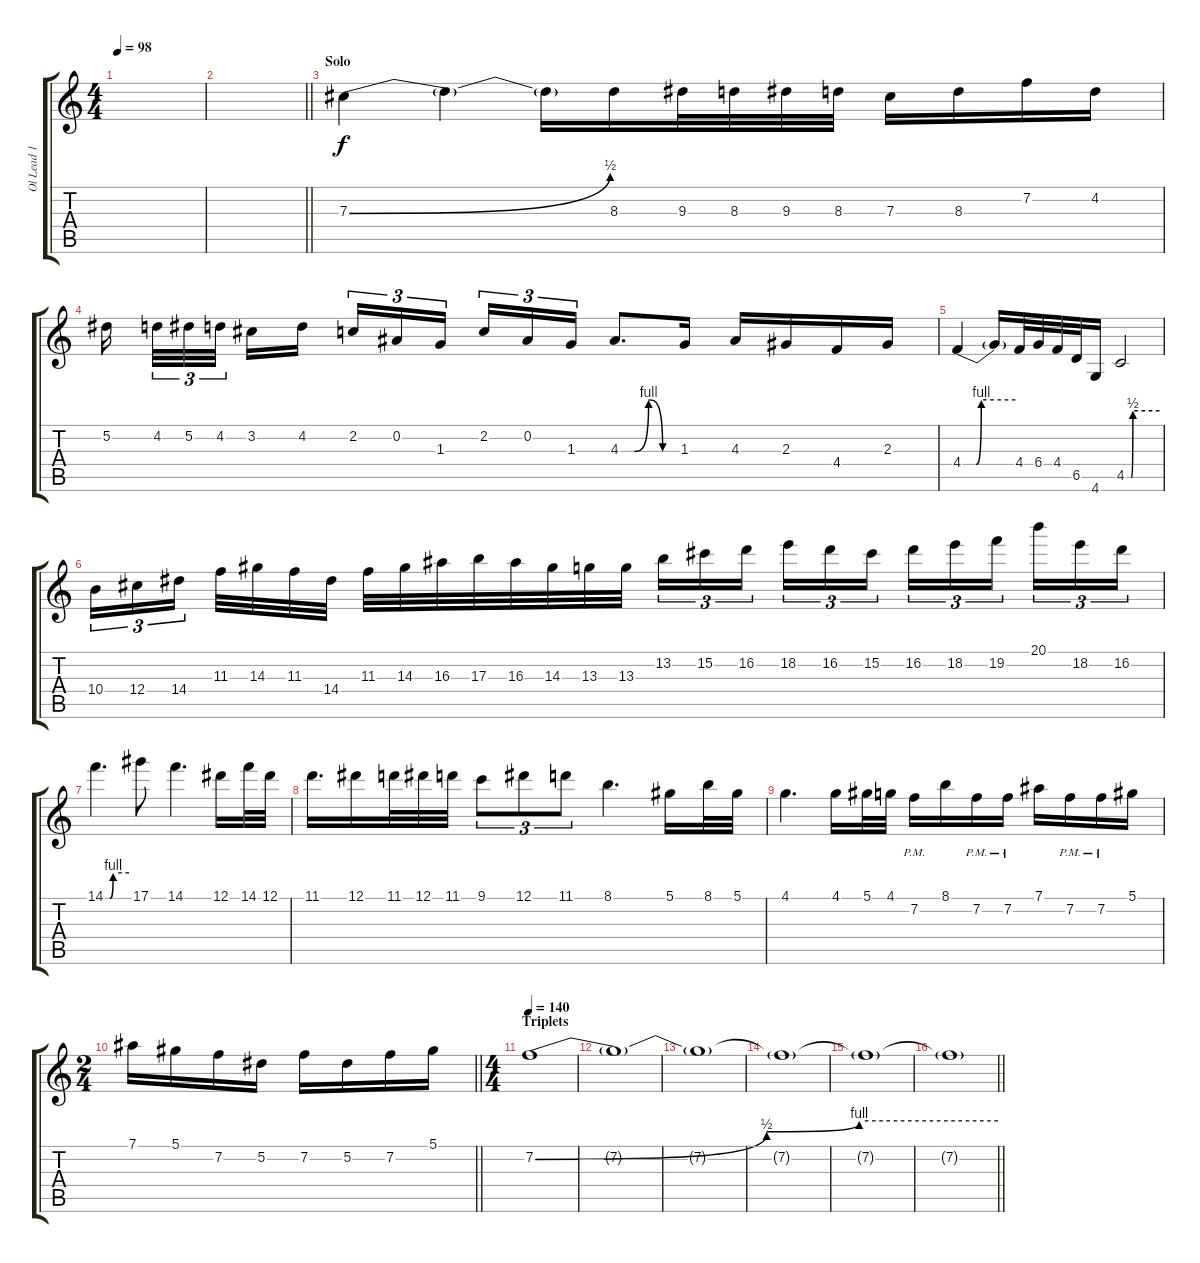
\track ("Ol Lead 1" "Ol Lead 1") {instrument distortionguitar}
\staff {score tabs}
\tuning (Eb4 Bb3 Gb3 Db3 Ab2 Eb2) {hide}
\ts (4 4)
\tempo 98
\clef g2
\ks c
|
\barLineRight lightlight
|
\section ("" "Solo")
7.3{be (bend 0 0 60 2)}.4{volume 16} 7.3{t}.4 7.3{t}.16 8.3.16 9.3.32 8.3.32 9.3.32 8.3.32 7.3.16 8.3.16 7.2.16 4.2.16 |
5.2.16{beam splitsecondary} 4.2.32{tu (3 2)} 5.2.32{tu (3 2)} 4.2.32{tu (3 2) beam splitsecondary} 3.2.16 4.2.16 2.2.16{tu (3 2)} 0.2.16{tu (3 2)} 1.3.16{tu (3 2) beam splitsecondary} 2.2.16{tu (3 2)} 0.2.16{tu (3 2)} 1.3.16{tu (3 2)} 4.3{be (custom 0 0 15 0 30 4 45 0 60 0)}.8{d} 1.3.16 4.3.16 2.3.16 4.4.16 2.3.16 |
4.4{be (custom 0 0 15 0 21 4 60 4)}.4 4.4{t}.16 4.4.32 6.4.32 4.4.32 6.5.32 4.6.16 4.5{be (custom 0 0 9 0 12 2 60 2)}.2 |
10.4.16{tu (3 2)} 12.4.16{tu (3 2)} 14.4.16{tu (3 2) beam splitsecondary} 11.3.32 14.3.32 11.3.32 14.4.32 11.3.32 14.3.32 16.3.32 17.3.32 16.3.32 14.3.32 13.3.32 13.3.32 13.2.16{tu (3 2)} 15.2.16{tu (3 2)} 16.2.16{tu (3 2) beam splitsecondary} 18.2.16{tu (3 2)} 16.2.16{tu (3 2)} 15.2.16{tu (3 2)} 16.2.16{tu (3 2)} 18.2.16{tu (3 2)} 19.2.16{tu (3 2) beam splitsecondary} 20.1.16{tu (3 2)} 18.2.16{tu (3 2)} 16.2.16{tu (3 2)} |
14.1{be (custom 0 0 12 0 20 4 60 4)}.4{d} 17.1.8 14.1.4{d} 12.1.16 14.1.32 12.1.32 |
11.1.16{d} 12.1.16 11.1.32 12.1.32 11.1.32 9.1.8{tu (3 2)} 12.1.8{tu (3 2)} 11.1.8{tu (3 2)} 8.1.4{d} 5.1.16 8.1.32 5.1.32 |
4.1.4{d} 4.1.16 5.1.32 4.1.32 7.2{pm}.16 8.1.16 7.2{pm}.16 7.2{pm}.16 7.1.16 7.2{pm}.16 7.2{pm}.16 5.1.16 |
\ts (2 4)
\barLineRight lightlight
7.1.16 5.1.16 7.2.16 5.2.16 7.2.16 5.2.16 7.2.16 5.1.16 |
\ts (4 4)
\section ("" "Triplets")
\tempo 140
7.2{be (custom 0 0 30 2 42 4 60 4)}.1{volume 9} |
7.2{t}.1 |
7.2{t}.1 |
7.2{t}.1 |
7.2{t}.1{volume 0} |
\barLineRight lightlight
7.2{t}.1
